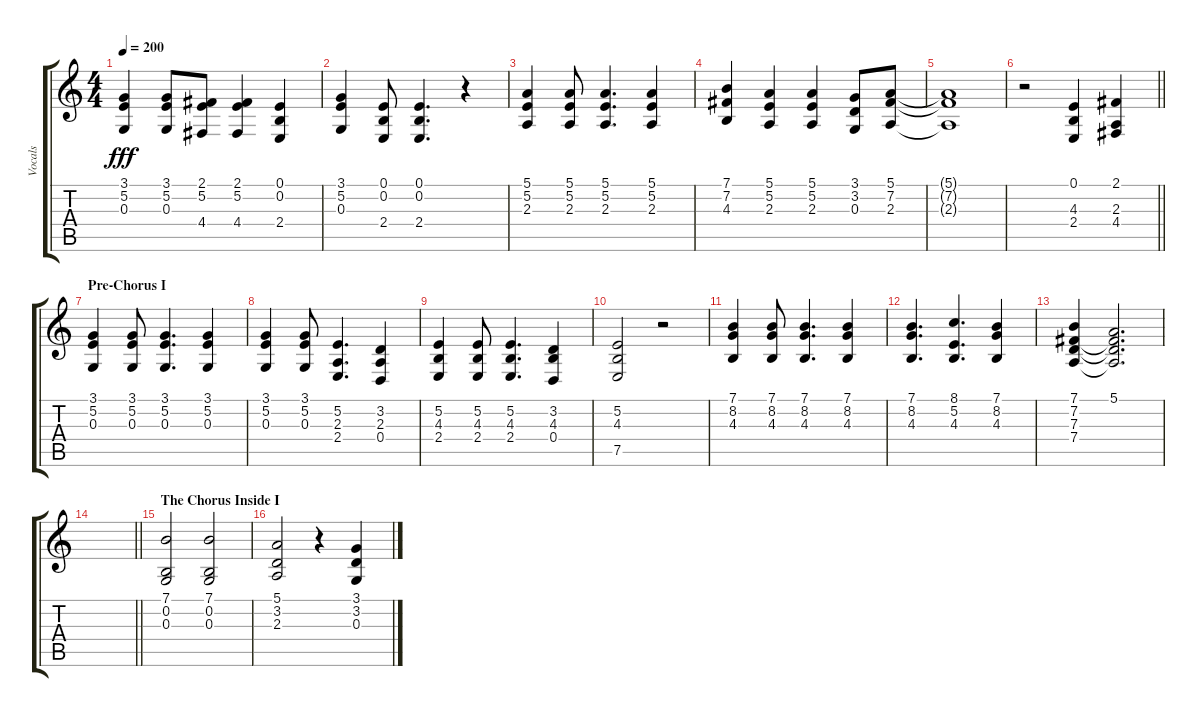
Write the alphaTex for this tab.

\track ("Vocals" "Vocals") {instrument altosax}
\staff {score tabs}
\tuning (E4 B3 G3 D3 A2 E2) {hide}
\ts (4 4)
\tempo 200
\clef g2
\ks c
(3.1 5.2 0.3).4{dy fff} (3.1 5.2 0.3).8 (2.1 5.2 4.4).8 (2.1 5.2 4.4).4 (0.1 0.2 2.4).4 |
(3.1 5.2 0.3).4 (0.1 0.2 2.4).8 (0.1 0.2 2.4).4{d} r.4 |
(5.1 5.2 2.3).4 (5.1 5.2 2.3).8 (5.1 5.2 2.3).4{d} (5.1 5.2 2.3).4 |
(7.1 7.2 4.3).4 (5.1 5.2 2.3).4 (5.1 5.2 2.3).4 (3.1 3.2 0.3).8 (5.1 7.2 2.3).8 |
(5.1{t} 7.2{t} 2.3{t}).1 |
\barLineRight lightlight
r.2 (0.1 4.3 2.4).4 (2.1 2.3 4.4).4 |
\section ("" "Pre-Chorus I")
(3.1 5.2 0.3).4 (3.1 5.2 0.3).8 (3.1 5.2 0.3).4{d} (3.1 5.2 0.3).4 |
(3.1 5.2 0.3).4 (3.1 5.2 0.3).8 (5.2 2.3 2.4).4{d} (3.2 2.3 0.4).4 |
(5.2 4.3 2.4).4 (5.2 4.3 2.4).8 (5.2 4.3 2.4).4{d} (3.2 4.3 0.4).4 |
(5.2 4.3 7.5).2 r.2 |
(7.1 8.2 4.3).4 (7.1 8.2 4.3).8 (7.1 8.2 4.3).4{d} (7.1 8.2 4.3).4 |
(7.1 8.2 4.3).4{d} (8.1 5.2 4.3).4{d} (7.1 8.2 4.3).4 |
(7.1 7.2 7.3 7.4).4 (5.1 7.2{t} 7.3{t} 7.4{t}).2{d} |
\barLineRight lightlight
|
\section ("" "The Chorus Inside I")
(7.1 0.2 0.3).2 (7.1 0.2 0.3).2 |
(5.1 3.2 2.3).2 r.4 (3.1 3.2 0.3).4
